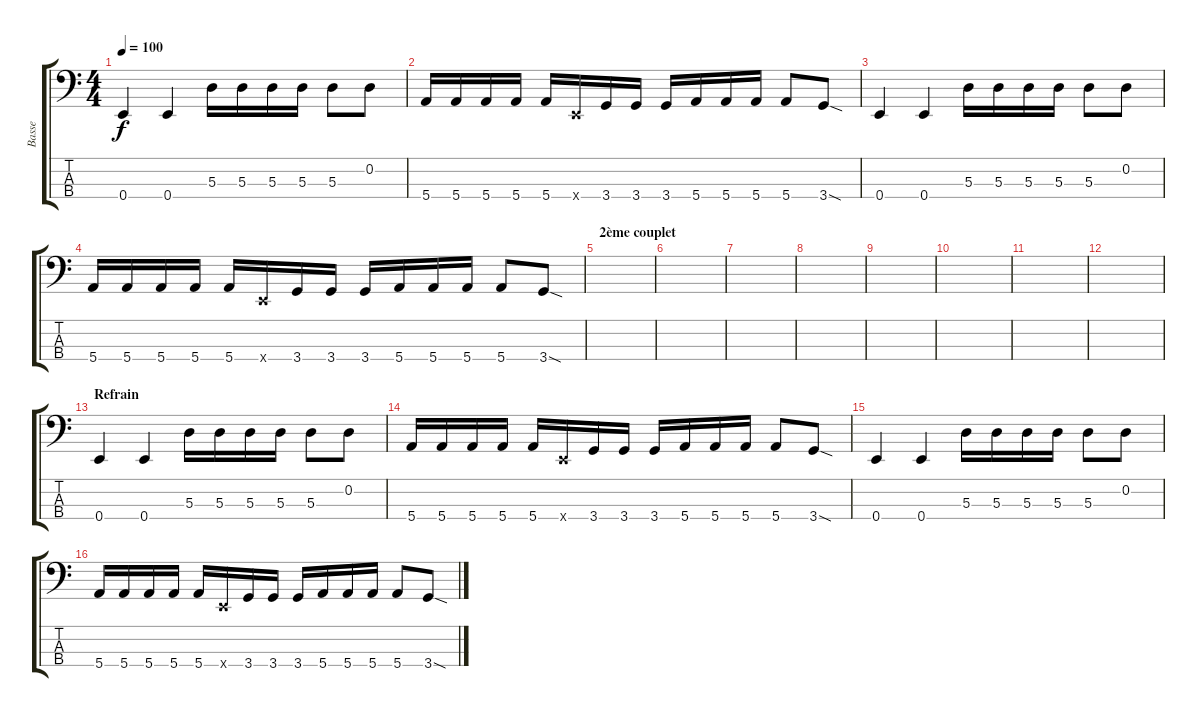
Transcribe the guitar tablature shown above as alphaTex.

\track ("Basse" "Basse") {instrument electricbasspick}
\staff {score tabs}
\tuning (G2 D2 A1 E1) {hide}
\ts (4 4)
\tempo 100
\clef f4
\ks c
0.4.4{dy f} 0.4.4 5.3.16 5.3.16 5.3.16 5.3.16 5.3.8 0.2.8 |
5.4.16 5.4.16 5.4.16 5.4.16 5.4.16 0.4{x}.16 3.4.16 3.4.16 3.4.16 5.4.16 5.4.16 5.4.16 5.4.8 3.4{sod}.8 |
0.4.4 0.4.4 5.3.16 5.3.16 5.3.16 5.3.16 5.3.8 0.2.8 |
5.4.16 5.4.16 5.4.16 5.4.16 5.4.16 0.4{x}.16 3.4.16 3.4.16 3.4.16 5.4.16 5.4.16 5.4.16 5.4.8 3.4{sod}.8 |
\section ("" "2ème couplet")
|
|
|
|
|
|
|
|
\section ("" "Refrain")
0.4.4 0.4.4 5.3.16 5.3.16 5.3.16 5.3.16 5.3.8 0.2.8 |
5.4.16 5.4.16 5.4.16 5.4.16 5.4.16 0.4{x}.16 3.4.16 3.4.16 3.4.16 5.4.16 5.4.16 5.4.16 5.4.8 3.4{sod}.8 |
0.4.4 0.4.4 5.3.16 5.3.16 5.3.16 5.3.16 5.3.8 0.2.8 |
5.4.16 5.4.16 5.4.16 5.4.16 5.4.16 0.4{x}.16 3.4.16 3.4.16 3.4.16 5.4.16 5.4.16 5.4.16 5.4.8 3.4{sod}.8
